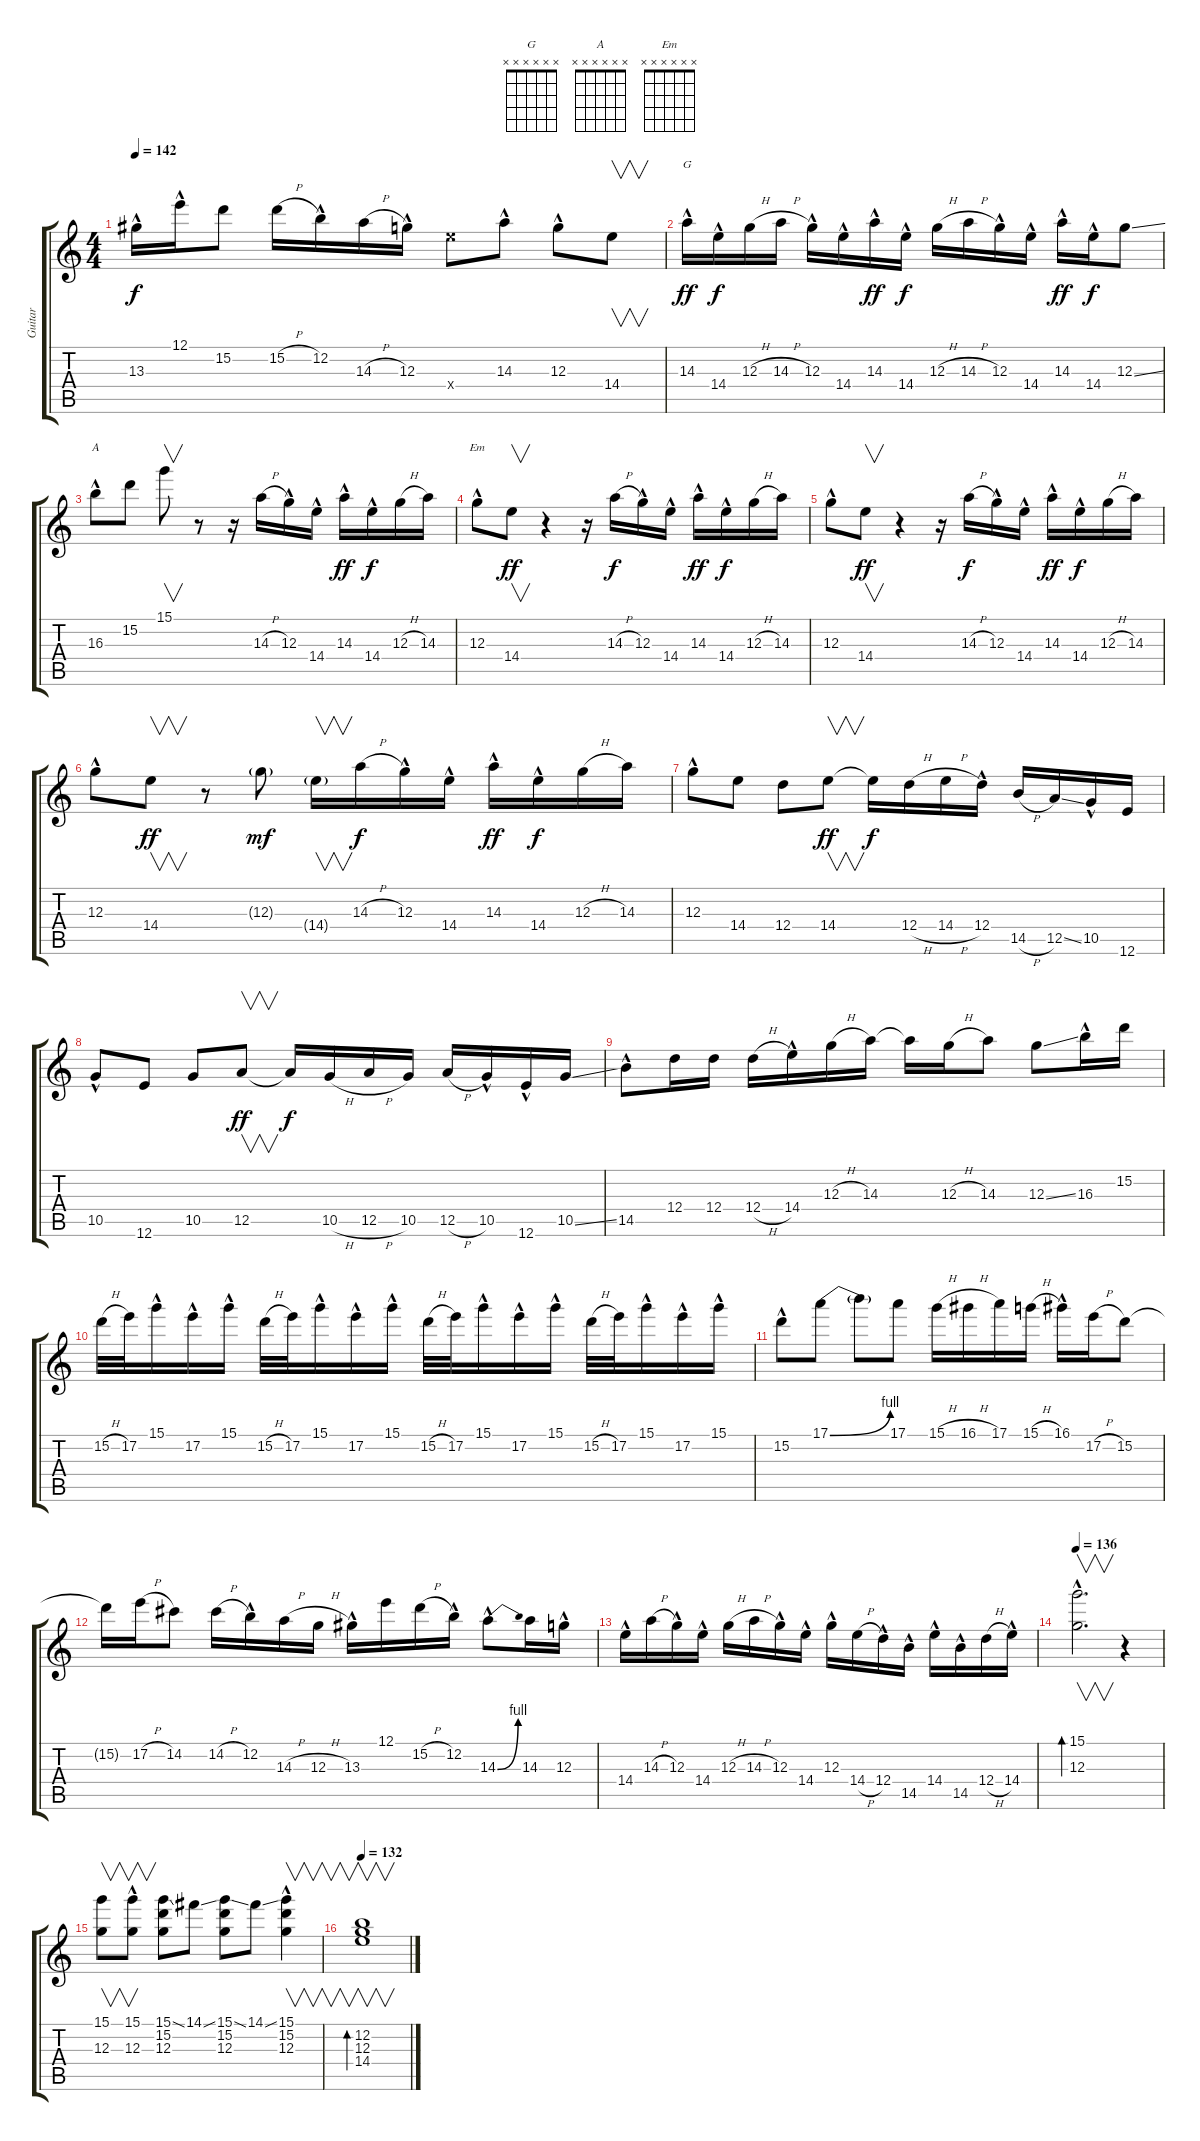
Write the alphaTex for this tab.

\track ("Guitar" "Guitar") {instrument overdrivenguitar}
\staff {score tabs}
\tuning (E4 B3 G3 D3 A2 E2) {hide}
\chord ("G" x x x x x x) {firstfret 0}
\chord ("A" x x x x x x) {firstfret 0}
\chord ("Em" x x x x x x) {firstfret 0}
\ts (4 4)
\tempo 142
\clef g2
\ks c
13.3{hac}.16{dy f} 12.1{hac}.16 15.2.8 15.2{h}.16 12.2{hac}.16 14.3{h}.16 12.3{hac}.16 14.4{x}.8 14.3{hac}.8 12.3{hac}.8 14.4.8{v} |
14.3{hac}.16{ch "G" dy ff} 14.4{hac}.16{dy f} 12.3{h}.16 14.3{h}.16 12.3{hac}.16 14.4{hac}.16 14.3{hac}.16{dy ff} 14.4{hac}.16{dy f} 12.3{h}.16 14.3{h}.16 12.3{hac}.16 14.4{hac}.16 14.3{hac}.16{dy ff} 14.4{hac}.16{dy f} 12.3{ss}.8 |
16.3{hac}.8{ch "A"} 15.2.8 15.1.8{v} r.8 r.16 14.3{h}.16 12.3{hac}.16 14.4{hac}.16 14.3{hac}.16{dy ff} 14.4{hac}.16{dy f} 12.3{h}.16 14.3.16 |
12.3{hac}.8{ch "Em"} 14.4.8{v dy ff} r.4 r.16 14.3{h}.16{dy f} 12.3{hac}.16 14.4{hac}.16 14.3{hac}.16{dy ff} 14.4{hac}.16{dy f} 12.3{h}.16 14.3.16 |
12.3{hac}.8 14.4.8{v dy ff} r.4 r.16 14.3{h}.16{dy f} 12.3{hac}.16 14.4{hac}.16 14.3{hac}.16{dy ff} 14.4{hac}.16{dy f} 12.3{h}.16 14.3.16 |
12.3{hac}.8 14.4.8{v dy ff} r.8 12.3{g}.8{dy mf} 14.4{g}.16{v} 14.3{h}.16{dy f} 12.3{hac}.16 14.4{hac}.16 14.3{hac}.16{dy ff} 14.4{hac}.16{dy f} 12.3{h}.16 14.3.16 |
12.3{hac}.8 14.4.8 12.4.8 14.4.8{v dy ff} 14.4{t}.16{dy f} 12.4{h}.16 14.4{h}.16 12.4{hac}.16 14.5{h}.16 12.5{ss}.16 10.5{hac}.16 12.6.16 |
10.5{hac}.8 12.6.8 10.5.8 12.5.8{v dy ff} 12.5{t}.16{dy f} 10.5{h}.16 12.5{h}.16 10.5.16 12.5{h}.16 10.5{hac}.16 12.6{hac}.16 10.5{ss}.16 |
14.5{hac}.8 12.4.16 12.4.16 12.4{h}.16 14.4{hac}.16 12.3{h}.16 14.3.16 14.3{t}.16 12.3{h}.16 14.3.8 12.3{ss}.8 16.3{hac}.16 15.2.16 |
15.2{h}.32 17.2.32 15.1{hac}.16 17.2{hac}.16 15.1{hac}.16 15.2{h}.32 17.2.32 15.1{hac}.16 17.2{hac}.16 15.1{hac}.16 15.2{h}.32 17.2.32 15.1{hac}.16 17.2{hac}.16 15.1{hac}.16 15.2{h}.32 17.2.32 15.1{hac}.16 17.2{hac}.16 15.1{hac}.16 |
15.2{hac}.8 17.1{be (bend 0 0 60 4)}.8 17.1{t}.8 17.1.8 15.1{h}.16 16.1{h}.16 17.1.16 15.1{h}.16 16.1{hac}.16 17.2{h}.16 15.2.8 |
15.2{t}.16 17.2{h}.16 14.2.8 14.2{h}.16 12.2{hac}.16 14.3{h}.16 12.3{h}.16 13.3{hac}.16 12.1.16 15.2{h}.16 12.2{hac}.16 14.3{be (bend 0 0 60 4) hac}.8 14.3.16 12.3{hac}.16 |
14.4{hac}.16 14.3{h}.16 12.3{hac}.16 14.4{hac}.16 12.3{h}.16 14.3{h}.16 12.3{hac}.16 14.4{hac}.16 12.3{hac}.16 14.4{h}.16 12.4{hac}.16 14.5{hac}.16 14.4{hac}.16 14.5{hac}.16 12.4{h}.16 14.4{hac}.16 |
\tempo 136
(15.1{hac} 12.3{hac}).2{v d bd 480} r.4 |
(15.1 12.3).8{v} (15.1{hac} 12.3{hac}).8{v} (15.1{ss} 15.2 12.3).8 14.1{ss}.8 (15.1{ss} 15.2 12.3).8 14.1{ss}.8 (15.1{hac} 15.2{hac} 12.3{hac}).4{v} |
\tempo 132
(12.2 12.3 14.4).1{v bd 240}
